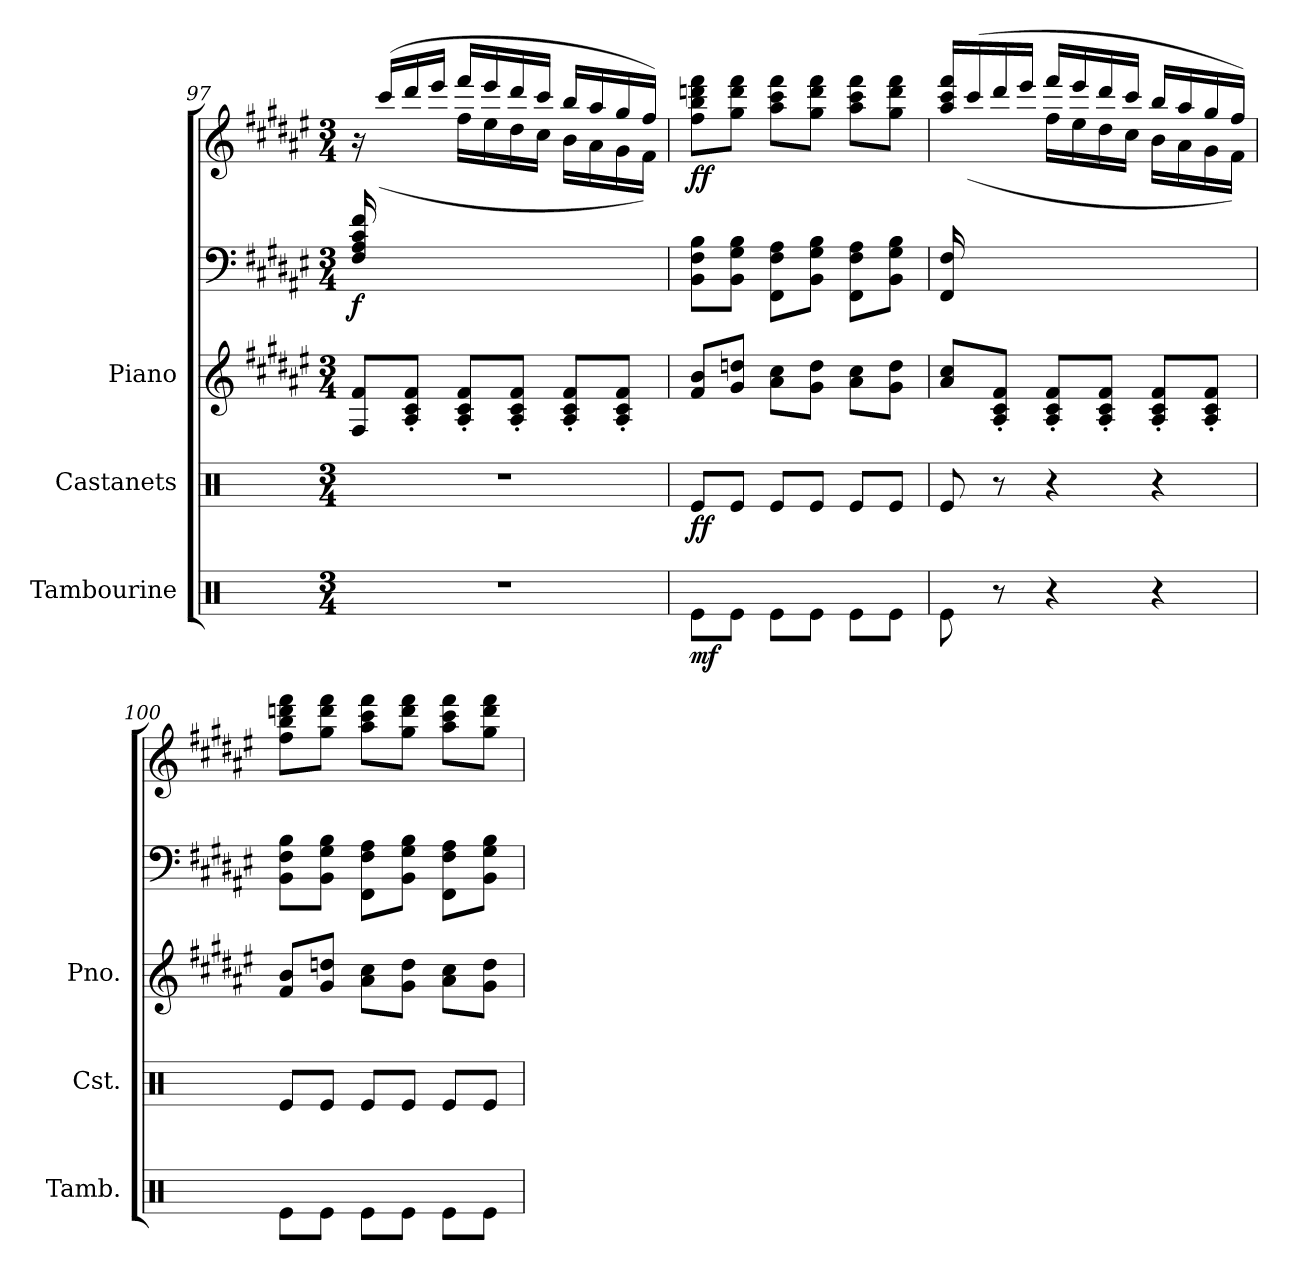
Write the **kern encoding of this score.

**kern	**dynam	**kern	**dynam	**kern	**kern	**kern	**dynam
*part3	*part3	*part2	*part2	*part1	*part1	*part1	*part1
*staff5	*staff5	*staff4	*staff4	*staff3	*staff2	*staff1	*staff1/2/3
*I"Tambourine	*	*I"Castanets	*	*I"Piano	*	*	*
*I'Tamb.	*	*I'Cst.	*	*I'Pno.	*	*	*
!!LO:PB:g=z
*clefX	*	*clefX	*	*clefG2	*clefF4	*clefG2	*
*k[]	*	*k[]	*	*k[f#c#g#d#a#e#]	*k[f#c#g#d#a#e#]	*k[f#c#g#d#a#e#]	*
*M3/4	*	*M3/4	*	*M3/4	*M3/4	*M3/4	*
=97	=97	=97	=97	=97	=97	=97	=97
*	*	*	*	*	*	*^	*
!	!	!	!	!	!	!	!	!LO:DY:b=2
2.r	.	2.r	.	8F#/ 8f#/L	16F#/ 16A#/ 16c#/ 16f#/LL	16r	16ryy	f
.	.	.	.	.	2ryy	(>16ccc#/LL	(<16cc#\	.
.	.	.	.	8A#/' 8c#/' 8f#/'J	.	16ddd#/	16dd#\	.
.	.	.	.	.	.	16eee#/JJ	16ee#\JJ	.
.	.	.	.	8A#/' 8c#/' 8f#/'L	.	16fff#/LL	16ff#\LL	.
.	.	.	.	.	.	16eee#/	16ee#\	.
.	.	.	.	8A#/' 8c#/' 8f#/'J	.	16ddd#/	16dd#\	.
.	.	.	.	.	.	16ccc#/JJ	16cc#\JJ	.
.	.	.	.	8A#/' 8c#/' 8f#/'L	.	16bb/LL	16b\LL	.
.	.	.	.	.	8.ryy	16aa#/	16a#\	.
.	.	.	.	8A#/' 8c#/' 8f#/'J	.	16gg#/	16g#\	.
.	.	.	.	.	.	16ff#/JJ)	16f#\JJ)	.
=98	=98	=98	=98	=98	=98	=98	=98	=98
!	!LO:DY:b	!	!LO:DY:b	!	!	!	!	!LO:DY:b
*	*	*	*	*	*	*v	*v	*
8Re\L	mf	8Re/L	ff	8f#/ 8b/L	8BB\ 8F#\ 8B\L	8ff#\ 8bb\ 8dddn\ 8fff#\L	ff
8Re\J	.	8Re/J	.	8g#/ 8ddn/J	8BB\ 8G#\ 8B\J	8gg#\ 8ddd\ 8fff#\J	.
8Re\L	.	8Re/L	.	8a#\ 8cc#\L	8FF#\ 8F#\ 8A#\L	8aa#\ 8ccc#\ 8fff#\L	.
8Re\J	.	8Re/J	.	8g#\ 8dd\J	8BB\ 8G#\ 8B\J	8gg#\ 8ddd\ 8fff#\J	.
8Re\L	.	8Re/L	.	8a#\ 8cc#\L	8FF#\ 8F#\ 8A#\L	8aa#\ 8ccc#\ 8fff#\L	.
8Re\J	.	8Re/J	.	8g#\ 8dd\J	8BB\ 8G#\ 8B\J	8gg#\ 8ddd\ 8fff#\J	.
=99	=99	=99	=99	=99	=99	=99	=99
*	*	*	*	*	*	*^	*
8Re\	.	8Re/	.	8a#/ 8cc#/L	16FF#/ 16F#/LL	16aa#/ 16ccc#/ 16fff#/LL	16ryy	.
.	.	.	.	.	2ryy	(>16ccc#/	(<16cc#\	.
8r	.	8r	.	8A#/' 8c#/' 8f#/'J	.	16ddd#/	16dd#\	.
.	.	.	.	.	.	16eee#/JJ	16ee#\JJ	.
4r	.	4r	.	8A#/' 8c#/' 8f#/'L	.	16fff#/LL	16ff#\LL	.
.	.	.	.	.	.	16eee#/	16ee#\	.
.	.	.	.	8A#/' 8c#/' 8f#/'J	.	16ddd#/	16dd#\	.
.	.	.	.	.	.	16ccc#/JJ	16cc#\JJ	.
4r	.	4r	.	8A#/' 8c#/' 8f#/'L	.	16bb/LL	16b\LL	.
.	.	.	.	.	8.ryy	16aa#/	16a#\	.
.	.	.	.	8A#/' 8c#/' 8f#/'J	.	16gg#/	16g#\	.
.	.	.	.	.	.	16ff#/JJ)	16f#\JJ)	.
*	*	*	*	*	*	*v	*v	*
=100	=100	=100	=100	=100	=100	=100	=100
8Re\L	.	8Re/L	.	8f#/ 8b/L	8BB\ 8F#\ 8B\L	8ff#\ 8bb\ 8dddn\ 8fff#\L	.
8Re\J	.	8Re/J	.	8g#/ 8ddn/J	8BB\ 8G#\ 8B\J	8gg#\ 8ddd\ 8fff#\J	.
8Re\L	.	8Re/L	.	8a#\ 8cc#\L	8FF#\ 8F#\ 8A#\L	8aa#\ 8ccc#\ 8fff#\L	.
8Re\J	.	8Re/J	.	8g#\ 8dd\J	8BB\ 8G#\ 8B\J	8gg#\ 8ddd\ 8fff#\J	.
8Re\L	.	8Re/L	.	8a#\ 8cc#\L	8FF#\ 8F#\ 8A#\L	8aa#\ 8ccc#\ 8fff#\L	.
8Re\J	.	8Re/J	.	8g#\ 8dd\J	8BB\ 8G#\ 8B\J	8gg#\ 8ddd\ 8fff#\J	.
=	=	=	=	=	=	=	=
*-	*-	*-	*-	*-	*-	*-	*-
